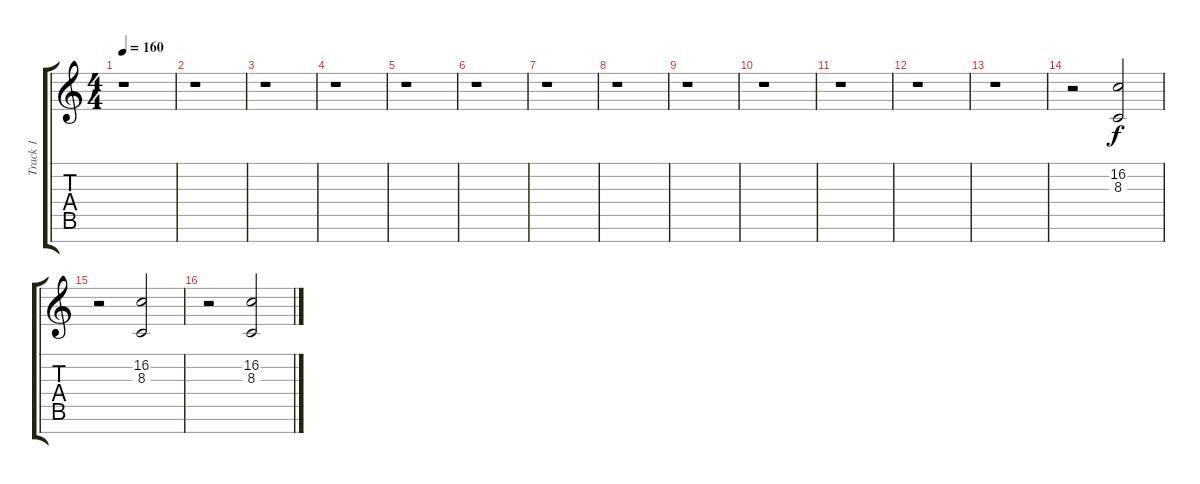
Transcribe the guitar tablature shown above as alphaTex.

\track ("Track 1" "Track 1") {instrument acousticgrandpiano}
\staff {score tabs}
\tuning (Db4 Ab3 E3 B2 Gb2 Db2 B1) {hide}
\ts (4 4)
\tempo 160
\clef g2
\ks c
r.1{dy f} |
r.1 |
r.1 |
r.1 |
r.1 |
r.1 |
r.1 |
r.1 |
r.1 |
r.1 |
r.1 |
r.1 |
r.1 |
r.2 (16.2 8.3).2 |
r.2 (16.2 8.3).2 |
r.2 (16.2 8.3).2
